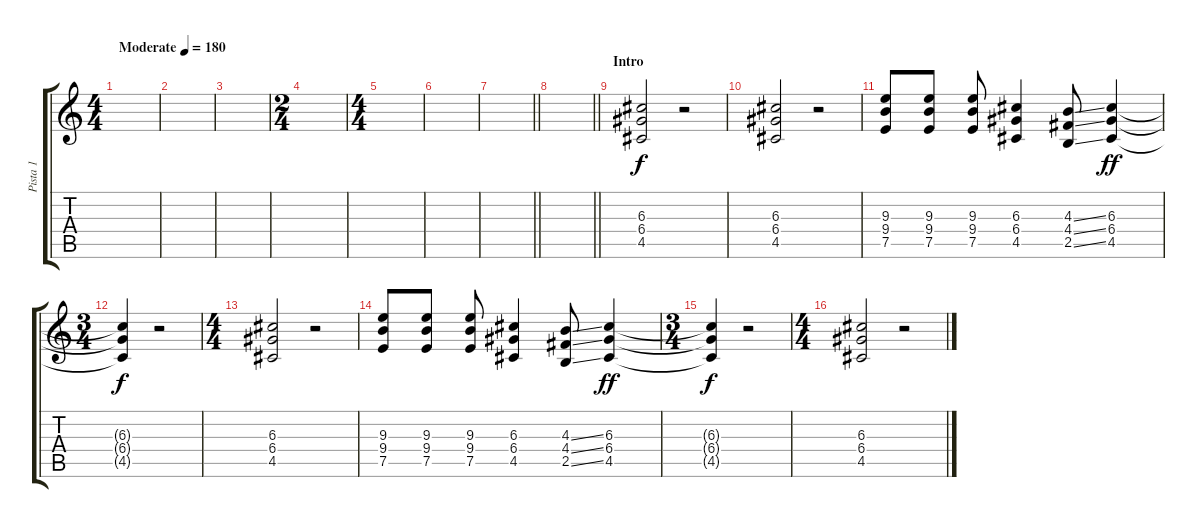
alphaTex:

\track ("Pista 1" "Pista 1") {instrument overdrivenguitar}
\staff {score tabs}
\tuning (E4 B3 G3 D3 A2 D2) {hide}
\ts (4 4)
\tempo (180 "Moderate")
\clef g2
\ks c
|
|
|
\ts (2 4)
|
\ts (4 4)
|
|
\barLineRight lightlight
|
\barLineRight lightlight
|
\section ("" "Intro")
(6.3 6.4 4.5).2 r.2 |
(6.3 6.4 4.5).2 r.2 |
(9.3 9.4 7.5).8 (9.3 9.4 7.5).8 (9.3 9.4 7.5).8 (6.3 6.4 4.5).4 (4.3{ss} 4.4{ss} 2.5{ss}).8 (6.3 6.4 4.5).4{dy ff} |
\ts (3 4)
(6.3{t} 6.4{t} 4.5{t}).4{dy f} r.2 |
\ts (4 4)
(6.3 6.4 4.5).2 r.2 |
(9.3 9.4 7.5).8 (9.3 9.4 7.5).8 (9.3 9.4 7.5).8 (6.3 6.4 4.5).4 (4.3{ss} 4.4{ss} 2.5{ss}).8 (6.3 6.4 4.5).4{dy ff} |
\ts (3 4)
(6.3{t} 6.4{t} 4.5{t}).4{dy f} r.2 |
\ts (4 4)
(6.3 6.4 4.5).2 r.2
